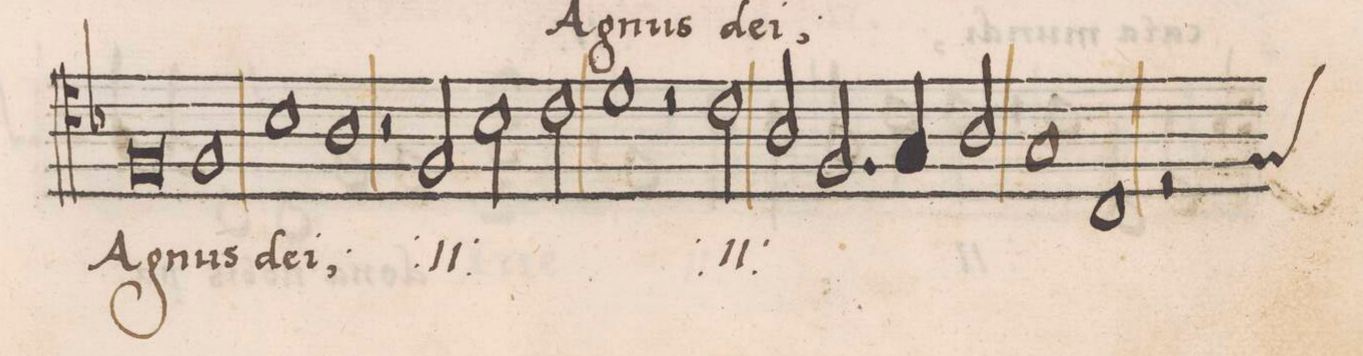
**kern	**text
*I"TENOR	*
*clefC4	*
*k[b-]	*
*met(C|)	*
*M2/1	*
0F	A-
=60-	=60-
1F	-gnus
1B-	de-
=61-	=61-
1A	-i;
2r	.
*	*ij
2F/	A-
=62-	=62-
2B-\	-gnus
2c\	de-
1d	-i
=63-	=63-
2r	.
2c\	A-
2A/	-gnus
2.F/	de-
=64-	=64-
4G/	.
2A/	.
1G	.
=65-	=65-
1C	-i
*custos:F	*
2r	.
*-	*-
